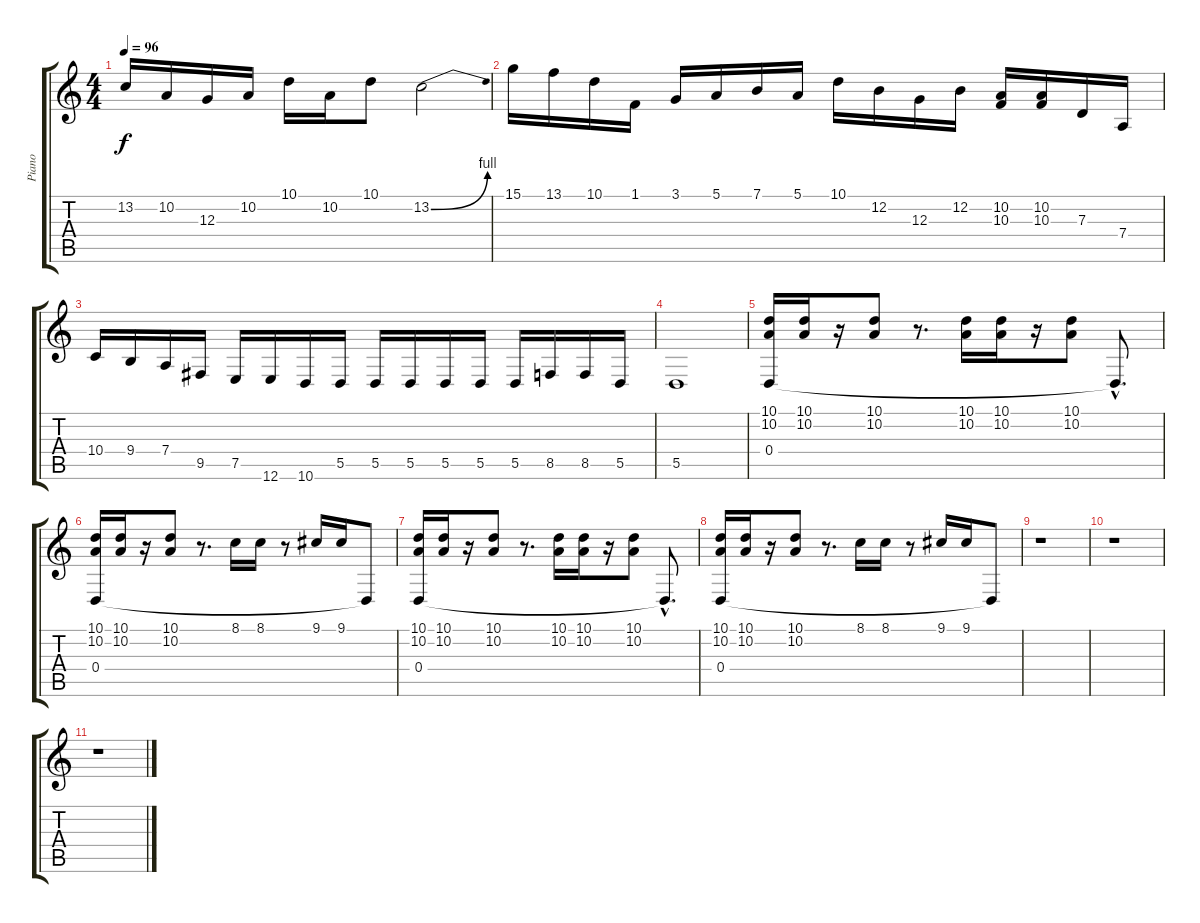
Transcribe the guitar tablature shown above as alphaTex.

\track ("Piano" "Piano") {instrument acousticgrandpiano}
\staff {score tabs}
\tuning (E4 B3 G3 D3 A2 E2) {hide}
\ts (4 4)
\tempo 96
\clef g2
\ks c
13.2.16{dy f} 10.2.16 12.3.16 10.2.16 10.1.16 10.2.16 10.1.8 13.2{be (bend 0 0 60 4)}.2 |
15.1.16 13.1.16 10.1.16 1.1.16 3.1.16 5.1.16 7.1.16 5.1.16 10.1.16 12.2.16 12.3.16 12.2.16 (10.2 10.3).16 (10.2 10.3).16 7.3.16 7.4.16 |
10.4.16 9.4.16 7.4.16 9.5.16 7.5.16 12.6.16 10.6.16 5.5.16 5.5.16 5.5.16 5.5.16 5.5.16 5.5.16 8.5.16 8.5.16 5.5.16 |
5.5.1 |
(10.1 10.2 0.4).16{volume 8 balance 7} (10.1 10.2).16 r.16 (10.1 10.2).8 r.8{d} (10.1 10.2).16 (10.1 10.2).16 r.16 (10.1 10.2).8 0.4{hac t}.8{d} |
(10.1 10.2 0.4).16 (10.1 10.2).16 r.16 (10.1 10.2).8 r.8{d} 8.1.16 8.1.16 r.8 9.1.16 9.1.16 0.4{t}.8 |
(10.1 10.2 0.4).16{volume 0} (10.1 10.2).16 r.16 (10.1 10.2).8 r.8{d} (10.1 10.2).16 (10.1 10.2).16 r.16 (10.1 10.2).8 0.4{hac t}.8{d} |
(10.1 10.2 0.4).16 (10.1 10.2).16 r.16 (10.1 10.2).8 r.8{d} 8.1.16 8.1.16 r.8 9.1.16 9.1.16 0.4{t}.8 |
r.1 |
r.1 |
r.1
